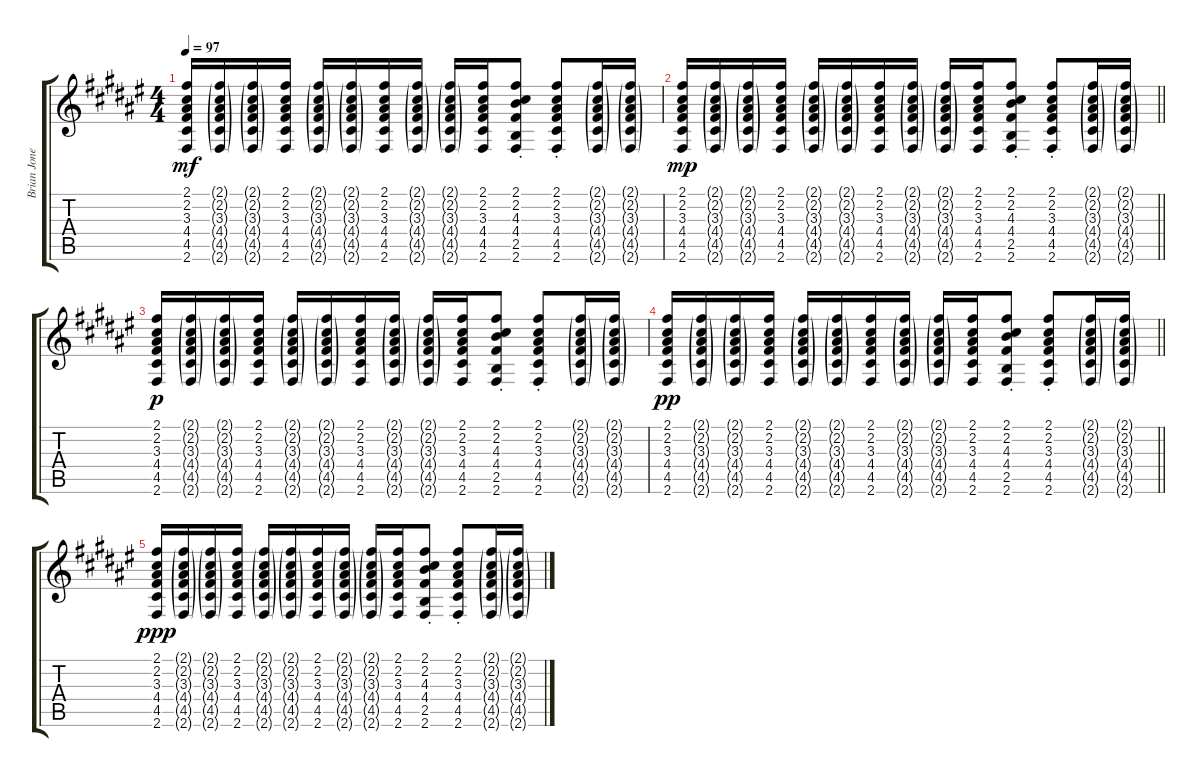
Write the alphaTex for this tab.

\track ("Brian Jones" "Brian Jone") {instrument electricguitarjazz}
\staff {score tabs}
\tuning (E4 B3 G3 D3 A2 E2) {hide}
\ts (4 4)
\tempo 97
\clef g2
\ks f#
(2.1 2.2 3.3 4.4 4.5 2.6).16{dy mf} (2.1{g} 2.2{g} 3.3{g} 4.4{g} 4.5{g} 2.6{g}).16 (2.1{g} 2.2{g} 3.3{g} 4.4{g} 4.5{g} 2.6{g}).16 (2.1 2.2 3.3 4.4 4.5 2.6).16 (2.1{g} 2.2{g} 3.3{g} 4.4{g} 4.5{g} 2.6{g}).16 (2.1{g} 2.2{g} 3.3{g} 4.4{g} 4.5{g} 2.6{g}).16 (2.1 2.2 3.3 4.4 4.5 2.6).16 (2.1{g} 2.2{g} 3.3{g} 4.4{g} 4.5{g} 2.6{g}).16 (2.1{g} 2.2{g} 3.3{g} 4.4{g} 4.5{g} 2.6{g}).16 (2.1 2.2 3.3 4.4 4.5 2.6).16 (2.1 2.2 4.3 4.4{st} 2.5 2.6).8 (2.1{st} 2.2{st} 3.3{st} 4.4{st} 4.5{st} 2.6{st}).8 (2.1{g} 2.2{g} 3.3{g} 4.4{g} 4.5{g} 2.6{g}).16 (2.1{g} 2.2{g} 3.3{g} 4.4{g} 4.5{g} 2.6{g}).16 |
\barLineRight lightlight
(2.1 2.2 3.3 4.4 4.5 2.6).16{dy mp} (2.1{g} 2.2{g} 3.3{g} 4.4{g} 4.5{g} 2.6{g}).16 (2.1{g} 2.2{g} 3.3{g} 4.4{g} 4.5{g} 2.6{g}).16 (2.1 2.2 3.3 4.4 4.5 2.6).16 (2.1{g} 2.2{g} 3.3{g} 4.4{g} 4.5{g} 2.6{g}).16 (2.1{g} 2.2{g} 3.3{g} 4.4{g} 4.5{g} 2.6{g}).16 (2.1 2.2 3.3 4.4 4.5 2.6).16 (2.1{g} 2.2{g} 3.3{g} 4.4{g} 4.5{g} 2.6{g}).16 (2.1{g} 2.2{g} 3.3{g} 4.4{g} 4.5{g} 2.6{g}).16 (2.1 2.2 3.3 4.4 4.5 2.6).16 (2.1 2.2 4.3 4.4{st} 2.5 2.6).8 (2.1{st} 2.2{st} 3.3{st} 4.4{st} 4.5{st} 2.6{st}).8 (2.1{g} 2.2{g} 3.3{g} 4.4{g} 4.5{g} 2.6{g}).16 (2.1{g} 2.2{g} 3.3{g} 4.4{g} 4.5{g} 2.6{g}).16 |
(2.1 2.2 3.3 4.4 4.5 2.6).16{dy p} (2.1{g} 2.2{g} 3.3{g} 4.4{g} 4.5{g} 2.6{g}).16 (2.1{g} 2.2{g} 3.3{g} 4.4{g} 4.5{g} 2.6{g}).16 (2.1 2.2 3.3 4.4 4.5 2.6).16 (2.1{g} 2.2{g} 3.3{g} 4.4{g} 4.5{g} 2.6{g}).16 (2.1{g} 2.2{g} 3.3{g} 4.4{g} 4.5{g} 2.6{g}).16 (2.1 2.2 3.3 4.4 4.5 2.6).16 (2.1{g} 2.2{g} 3.3{g} 4.4{g} 4.5{g} 2.6{g}).16 (2.1{g} 2.2{g} 3.3{g} 4.4{g} 4.5{g} 2.6{g}).16 (2.1 2.2 3.3 4.4 4.5 2.6).16 (2.1 2.2 4.3 4.4{st} 2.5 2.6).8 (2.1{st} 2.2{st} 3.3{st} 4.4{st} 4.5{st} 2.6{st}).8 (2.1{g} 2.2{g} 3.3{g} 4.4{g} 4.5{g} 2.6{g}).16 (2.1{g} 2.2{g} 3.3{g} 4.4{g} 4.5{g} 2.6{g}).16 |
\barLineRight lightlight
(2.1 2.2 3.3 4.4 4.5 2.6).16{dy pp} (2.1{g} 2.2{g} 3.3{g} 4.4{g} 4.5{g} 2.6{g}).16 (2.1{g} 2.2{g} 3.3{g} 4.4{g} 4.5{g} 2.6{g}).16 (2.1 2.2 3.3 4.4 4.5 2.6).16 (2.1{g} 2.2{g} 3.3{g} 4.4{g} 4.5{g} 2.6{g}).16 (2.1{g} 2.2{g} 3.3{g} 4.4{g} 4.5{g} 2.6{g}).16 (2.1 2.2 3.3 4.4 4.5 2.6).16 (2.1{g} 2.2{g} 3.3{g} 4.4{g} 4.5{g} 2.6{g}).16 (2.1{g} 2.2{g} 3.3{g} 4.4{g} 4.5{g} 2.6{g}).16 (2.1 2.2 3.3 4.4 4.5 2.6).16 (2.1 2.2 4.3 4.4{st} 2.5 2.6).8 (2.1{st} 2.2{st} 3.3{st} 4.4{st} 4.5{st} 2.6{st}).8 (2.1{g} 2.2{g} 3.3{g} 4.4{g} 4.5{g} 2.6{g}).16 (2.1{g} 2.2{g} 3.3{g} 4.4{g} 4.5{g} 2.6{g}).16 |
(2.1 2.2 3.3 4.4 4.5 2.6).16{dy ppp} (2.1{g} 2.2{g} 3.3{g} 4.4{g} 4.5{g} 2.6{g}).16 (2.1{g} 2.2{g} 3.3{g} 4.4{g} 4.5{g} 2.6{g}).16 (2.1 2.2 3.3 4.4 4.5 2.6).16 (2.1{g} 2.2{g} 3.3{g} 4.4{g} 4.5{g} 2.6{g}).16 (2.1{g} 2.2{g} 3.3{g} 4.4{g} 4.5{g} 2.6{g}).16 (2.1 2.2 3.3 4.4 4.5 2.6).16 (2.1{g} 2.2{g} 3.3{g} 4.4{g} 4.5{g} 2.6{g}).16 (2.1{g} 2.2{g} 3.3{g} 4.4{g} 4.5{g} 2.6{g}).16 (2.1 2.2 3.3 4.4 4.5 2.6).16 (2.1 2.2 4.3 4.4{st} 2.5 2.6).8 (2.1{st} 2.2{st} 3.3{st} 4.4{st} 4.5{st} 2.6{st}).8 (2.1{g} 2.2{g} 3.3{g} 4.4{g} 4.5{g} 2.6{g}).16 (2.1{g} 2.2{g} 3.3{g} 4.4{g} 4.5{g} 2.6{g}).16
